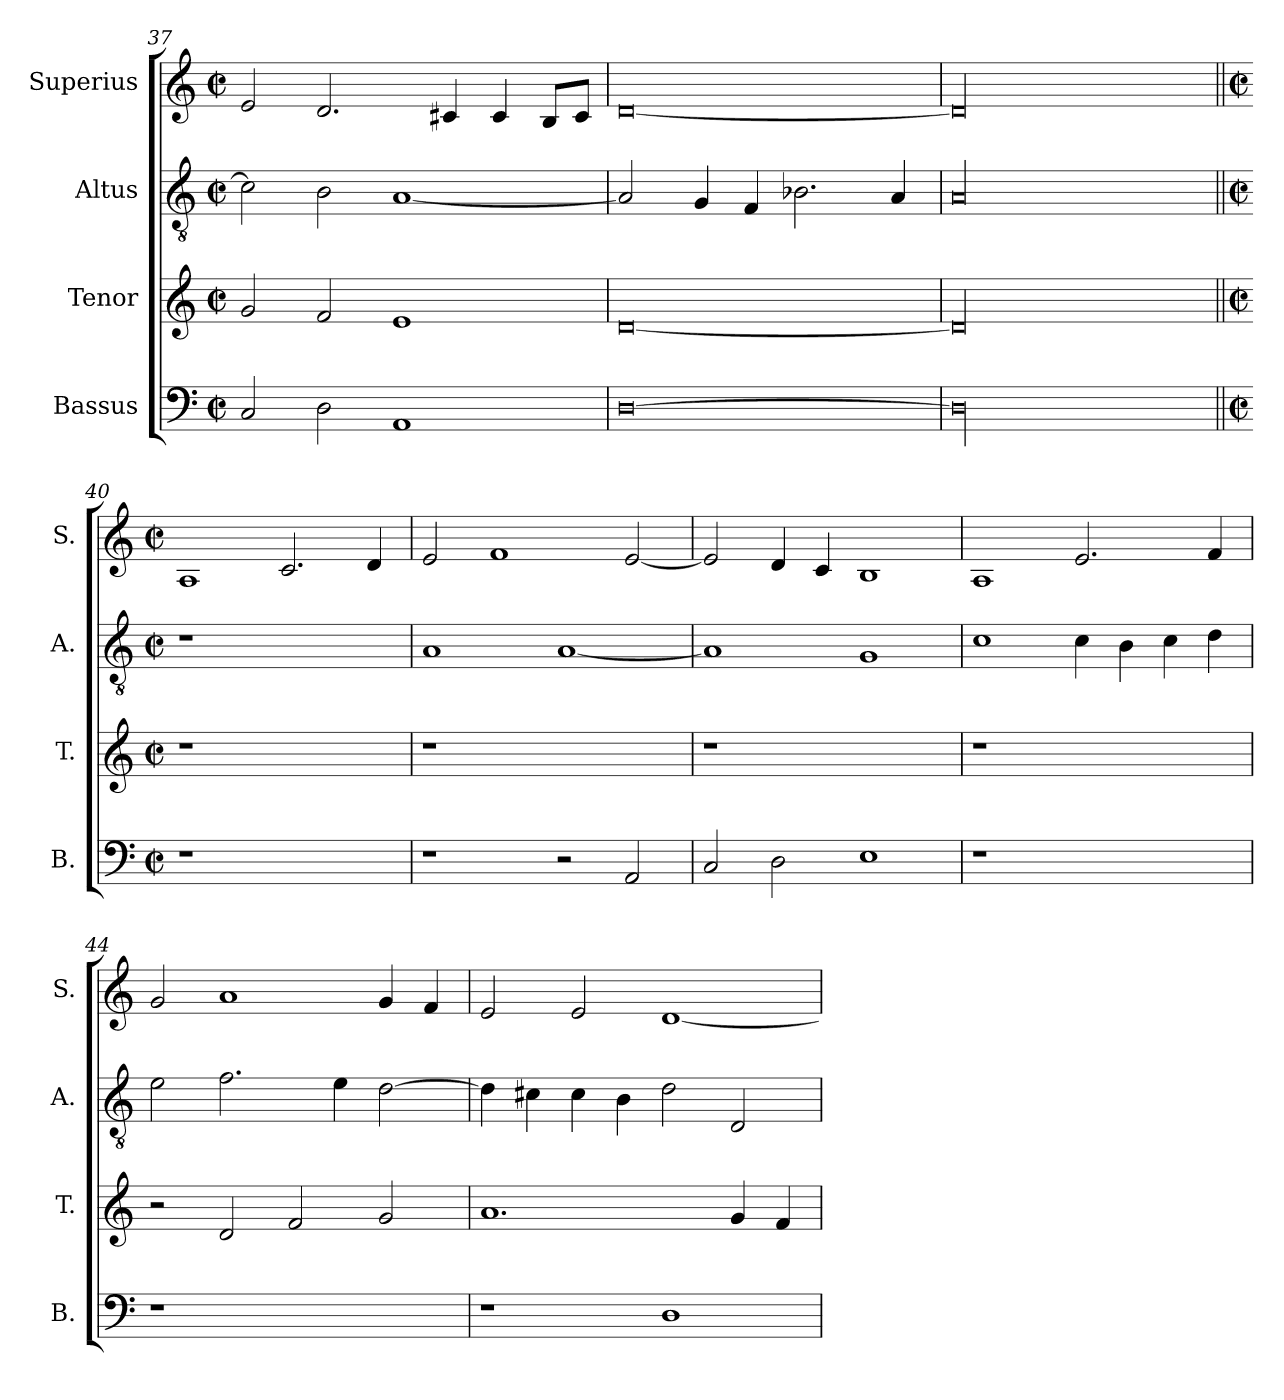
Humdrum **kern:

**kern	**kern	**kern	**kern
*part4	*part3	*part2	*part1
*staff4	*staff3	*staff2	*staff1
*I"Bassus	*I"Tenor	*I"Altus	*I"Superius
*I'B.	*I'T.	*I'A.	*I'S.
*clefF4	*clefG2	*clefGv2	*clefG2
*	*ITrd7c12	*ITrd7c12	*
*k[]	*k[]	*k[]	*k[]
*C:	*C:	*C:	*C:
*M2/2	*M2/2	*M2/2	*M2/2
*met(c|)	*met(c|)	*met(c|)	*met(c|)
=37	=37	=37	=37
2Ci/	2Gi/	2Ci\]	2ei/
2Di\	2Fi/	2BBi\	2.di/
1AAi	1Ei	[<1AAi	.
.	.	.	4c#Xi/
.	.	.	4c#i/
.	.	.	8Bi/L
.	.	.	8c#i/J
=38	=38	=38	=38
[>0Di	[<0Di	2AAi/]	[<0di
.	.	4GGi/	.
.	.	4FFi/	.
.	.	2.BB-Xi\	.
.	.	4AAi/	.
=39	=39	=39	=39
00Di]	00Di]	00AAi	00di]
!!LO:LB:g=z
=40||	=40||	=40||	=40||
*M2/2	*M2/2	*M2/2	*M2/2
*met(c|)	*met(c|)	*met(c|)	*met(c|)
!LO:N:vis=1	!LO:N:vis=1	!LO:N:vis=1	!
1r	1r	1r	1Ai
1ryy	1ryy	1ryy	2.ci/
.	.	.	4di/
=41	=41	=41	=41
!	!LO:N:vis=1	!	!
1r	1r	1AAi	2ei/
.	.	.	1fi
2r	1ryy	[<1AAi	.
2AAi/	.	.	[<2ei/
=42	=42	=42	=42
!	!LO:N:vis=1	!	!
2Ci/	1r	1AAi]	2ei/]
2Di\	.	.	4di/
.	.	.	4ci/
1Ei	1ryy	1GGi	1Bi
=43	=43	=43	=43
!LO:N:vis=1	!LO:N:vis=1	!	!
1r	1r	1Ci	1Ai
1ryy	1ryy	4Ci\	2.ei/
.	.	4BBi\	.
.	.	4Ci\	.
.	.	4Di\	4fi/
=44	=44	=44	=44
!LO:N:vis=1	!	!	!
1r	2r	2Ei\	2gi/
.	2Di/	2.Fi\	1ai
1ryy	2Fi/	.	.
.	.	4Ei\	.
.	2Gi/	[>2Di\	4gi/
.	.	.	4fi/
!!LO:PB:g=z
=45	=45	=45	=45
1r	1.Ai	4Di\]	2ei/
.	.	4C#Xi\	.
.	.	4C#i\	2ei/
.	.	4BBi\	.
1Di	.	2Di\	[<1di
.	4Gi/	2DDi/	.
.	4Fi/	.	.
=	=	=	=
*-	*-	*-	*-
